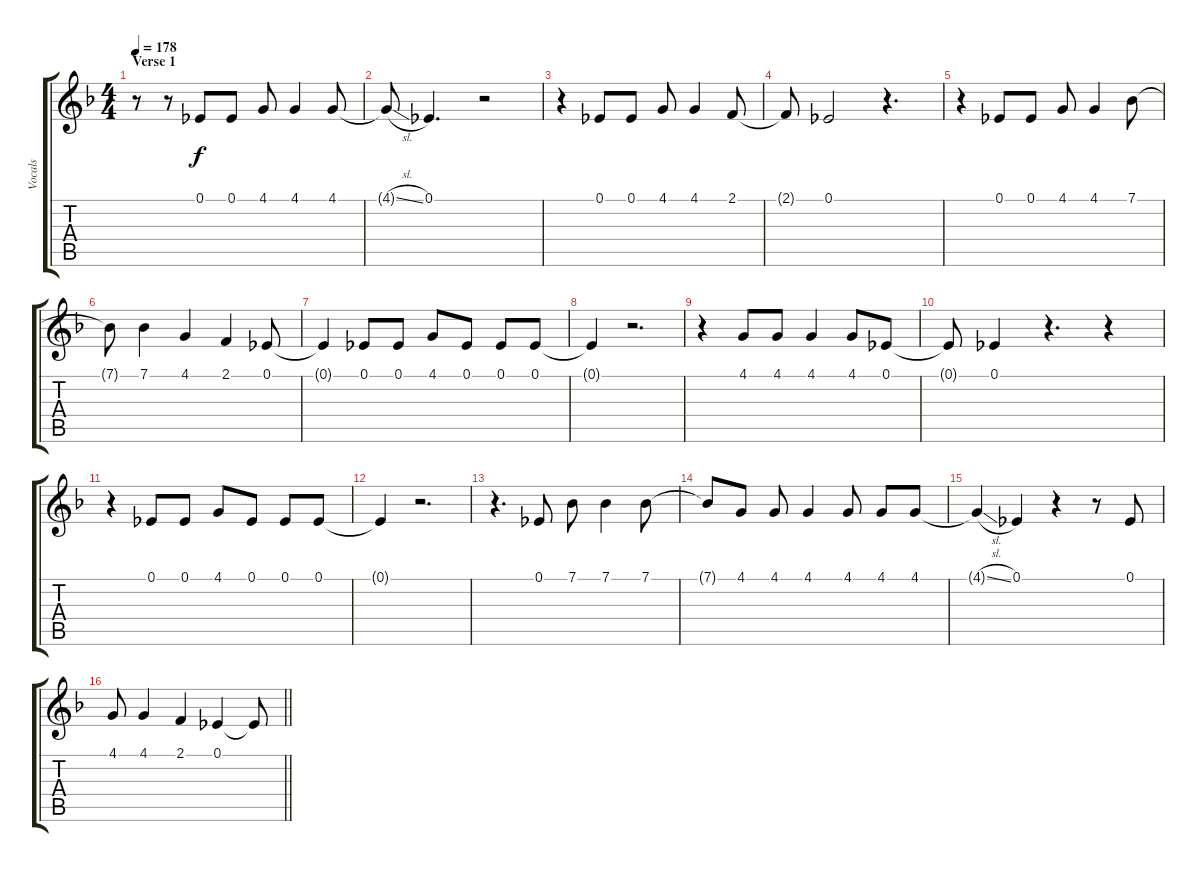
\track ("Vocals" "Vocals") {instrument lead6voice}
\staff {score tabs}
\tuning (Eb4 Bb3 Gb3 Db3 Ab2 Eb2) {hide}
\ts (4 4)
\section ("" "Verse 1")
\tempo 178
\clef g2
\ks f
r.8{dy f} r.8 0.1.8 0.1.8 4.1.8 4.1.4 4.1.8 |
4.1{sl t}.8 0.1.4{d} r.2 |
r.4 0.1.8 0.1.8 4.1.8 4.1.4 2.1.8 |
2.1{t}.8 0.1.2 r.4{d} |
r.4 0.1.8 0.1.8 4.1.8 4.1.4 7.1.8 |
7.1{t}.8 7.1.4 4.1.4 2.1.4 0.1.8 |
0.1{t}.4 0.1.8 0.1.8 4.1.8 0.1.8 0.1.8 0.1.8 |
0.1{t}.4 r.2{d} |
r.4 4.1.8 4.1.8 4.1.4 4.1.8 0.1.8 |
0.1{t}.8 0.1.4 r.4{d} r.4 |
r.4 0.1.8 0.1.8 4.1.8 0.1.8 0.1.8 0.1.8 |
0.1{t}.4 r.2{d} |
r.4{d} 0.1.8 7.1.8 7.1.4 7.1.8 |
7.1{t}.8 4.1.8 4.1.8 4.1.4 4.1.8 4.1.8 4.1.8 |
4.1{sl t}.4 0.1.4 r.4 r.8 0.1.8 |
\barLineRight lightlight
4.1.8 4.1.4 2.1.4 0.1.4 0.1{t}.8
